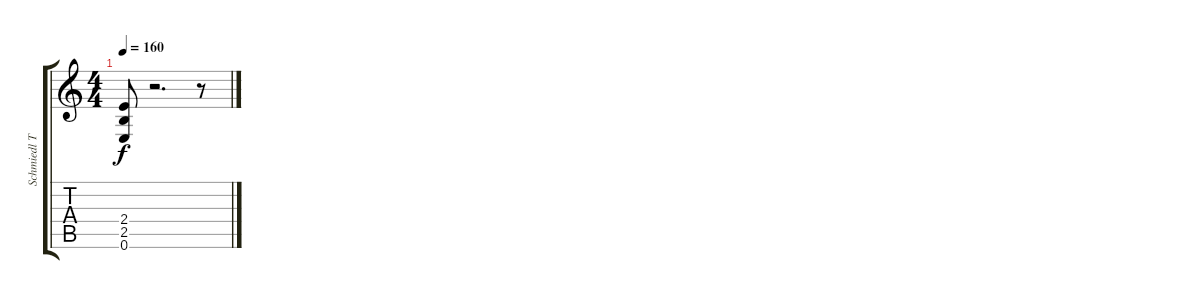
\track ("Schmiedl Tamás" "Schmiedl T") {instrument distortionguitar}
\staff {score tabs}
\tuning (E4 B3 G3 D3 A2 E2) {hide}
\ts (4 4)
\tempo 160
\clef g2
\ks c
(2.4 2.5 0.6).8{dy f} r.2{d} r.8
